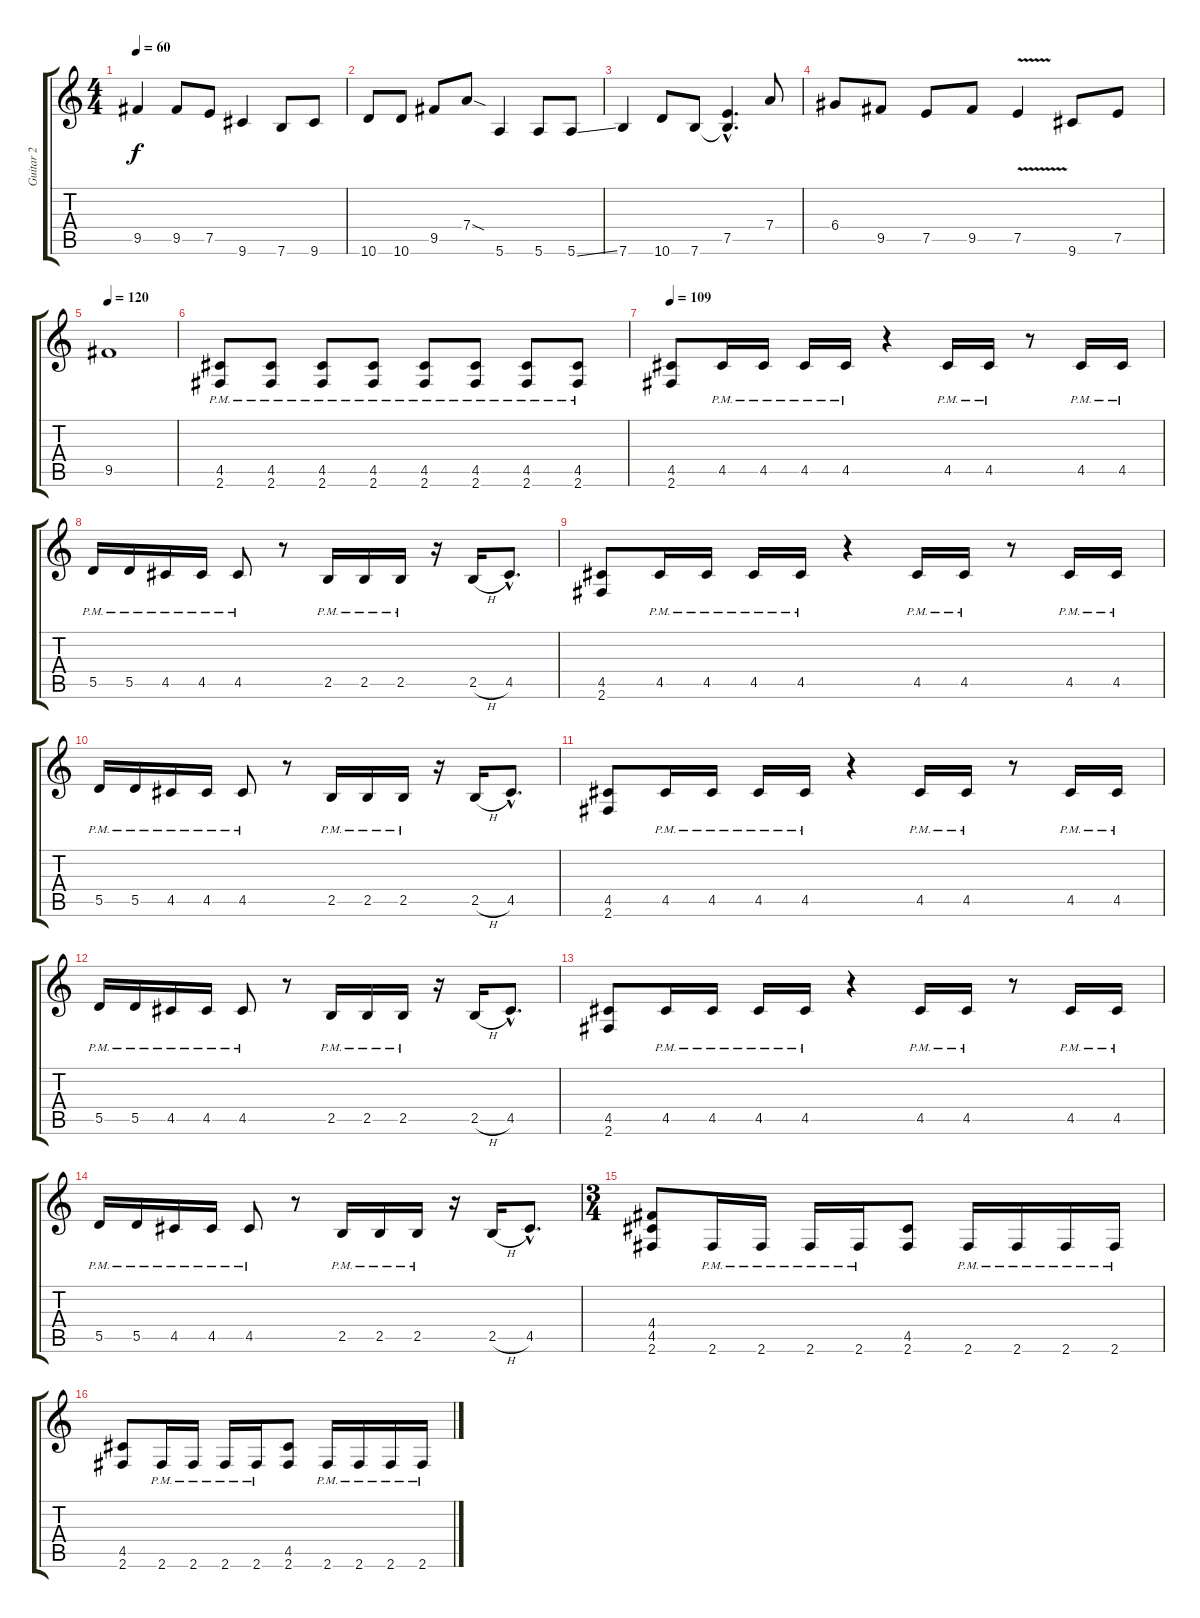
\track ("Guitar 2" "Guitar 2") {instrument distortionguitar}
\staff {score tabs}
\tuning (E4 B3 G3 D3 A2 E2) {hide}
\ts (4 4)
\tempo 60
\clef g2
\ks c
9.5.4{dy f} 9.5.8 7.5.8 9.6.4 7.6.8 9.6.8 |
10.6.8 10.6.8 9.5.8 7.4{sod}.8 5.6.4 5.6.8 5.6{ss}.8 |
7.6.4 10.6.8 7.6.8 (7.5{hac} 7.6{hac t}).4{d} 7.4.8 |
6.4.8 9.5.8 7.5.8 9.5.8 7.5{v}.4 9.6.8 7.5.8 |
\tempo 120
9.5.1 |
(4.5{pm} 2.6{pm}).8 (4.5{pm} 2.6{pm}).8 (4.5{pm} 2.6{pm}).8 (4.5{pm} 2.6{pm}).8 (4.5{pm} 2.6{pm}).8 (4.5{pm} 2.6{pm}).8 (4.5{pm} 2.6{pm}).8 (4.5{pm} 2.6{pm}).8 |
\tempo 109
(4.5 2.6).8 4.5{pm}.16 4.5{pm}.16 4.5{pm}.16 4.5{pm}.16 r.4 4.5{pm}.16 4.5{pm}.16 r.8 4.5{pm}.16 4.5{pm}.16 |
5.5{pm}.16 5.5{pm}.16 4.5{pm}.16 4.5{pm}.16 4.5{pm}.8 r.8 2.5{pm}.16 2.5{pm}.16 2.5{pm}.16 r.16 2.5{h}.16 4.5{hac}.8{d} |
(4.5 2.6).8 4.5{pm}.16 4.5{pm}.16 4.5{pm}.16 4.5{pm}.16 r.4 4.5{pm}.16 4.5{pm}.16 r.8 4.5{pm}.16 4.5{pm}.16 |
5.5{pm}.16 5.5{pm}.16 4.5{pm}.16 4.5{pm}.16 4.5{pm}.8 r.8 2.5{pm}.16 2.5{pm}.16 2.5{pm}.16 r.16 2.5{h}.16 4.5{hac}.8{d} |
(4.5 2.6).8 4.5{pm}.16 4.5{pm}.16 4.5{pm}.16 4.5{pm}.16 r.4 4.5{pm}.16 4.5{pm}.16 r.8 4.5{pm}.16 4.5{pm}.16 |
5.5{pm}.16 5.5{pm}.16 4.5{pm}.16 4.5{pm}.16 4.5{pm}.8 r.8 2.5{pm}.16 2.5{pm}.16 2.5{pm}.16 r.16 2.5{h}.16 4.5{hac}.8{d} |
(4.5 2.6).8 4.5{pm}.16 4.5{pm}.16 4.5{pm}.16 4.5{pm}.16 r.4 4.5{pm}.16 4.5{pm}.16 r.8 4.5{pm}.16 4.5{pm}.16 |
5.5{pm}.16 5.5{pm}.16 4.5{pm}.16 4.5{pm}.16 4.5{pm}.8 r.8 2.5{pm}.16 2.5{pm}.16 2.5{pm}.16 r.16 2.5{h}.16 4.5{hac}.8{d} |
\ts (3 4)
(4.4 4.5 2.6).8 2.6{pm}.16 2.6{pm}.16 2.6{pm}.16 2.6{pm}.16 (4.5 2.6).8 2.6{pm}.16 2.6{pm}.16 2.6{pm}.16 2.6{pm}.16 |
(4.5 2.6).8 2.6{pm}.16 2.6{pm}.16 2.6{pm}.16 2.6{pm}.16 (4.5 2.6).8 2.6{pm}.16 2.6{pm}.16 2.6{pm}.16 2.6{pm}.16
